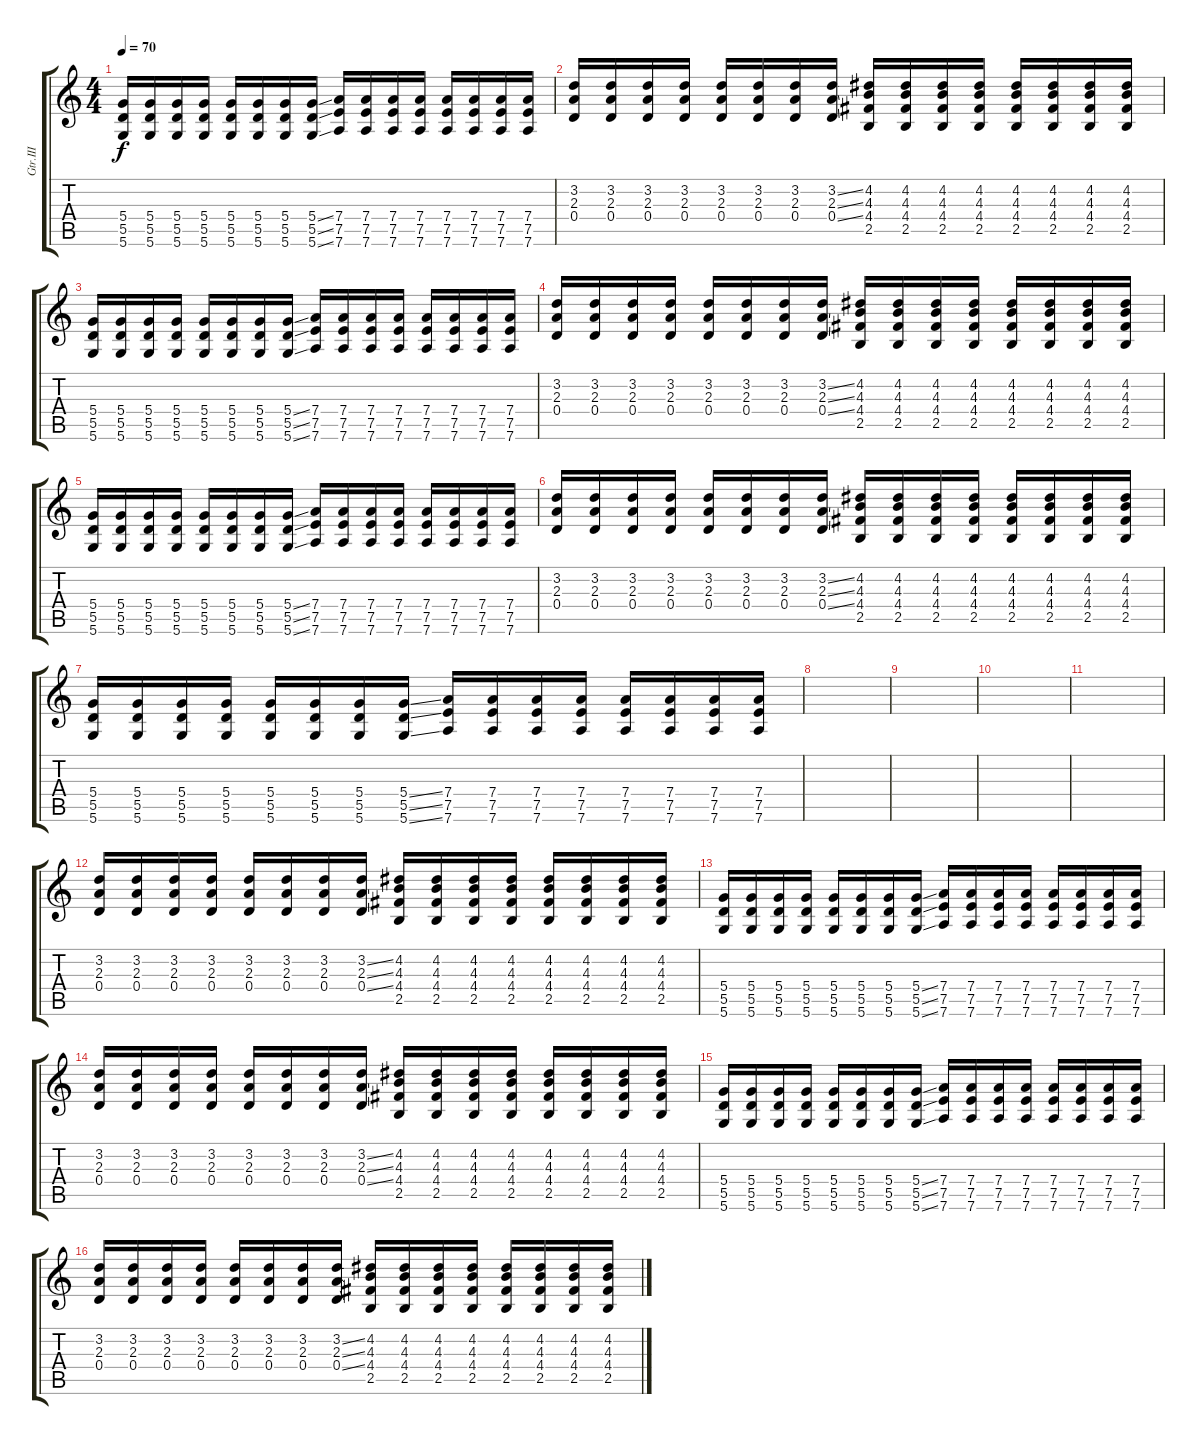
\track ("Gtr.III" "Gtr.III") {instrument overdrivenguitar}
\staff {score tabs}
\tuning (E4 B3 G3 D3 A2 D2) {hide}
\ts (4 4)
\tempo 70
\clef g2
\ks c
(5.4 5.5 5.6).16{dy f} (5.4 5.5 5.6).16 (5.4 5.5 5.6).16 (5.4 5.5 5.6).16 (5.4 5.5 5.6).16 (5.4 5.5 5.6).16 (5.4 5.5 5.6).16 (5.4{ss} 5.5{ss} 5.6{ss}).16 (7.4 7.5 7.6).16 (7.4 7.5 7.6).16 (7.4 7.5 7.6).16 (7.4 7.5 7.6).16 (7.4 7.5 7.6).16 (7.4 7.5 7.6).16 (7.4 7.5 7.6).16 (7.4 7.5 7.6).16 |
(3.2 2.3 0.4).16 (3.2 2.3 0.4).16 (3.2 2.3 0.4).16 (3.2 2.3 0.4).16 (3.2 2.3 0.4).16 (3.2 2.3 0.4).16 (3.2 2.3 0.4).16 (3.2{ss} 2.3{ss} 0.4{ss}).16 (4.2 4.3 4.4 2.5).16 (4.2 4.3 4.4 2.5).16 (4.2 4.3 4.4 2.5).16 (4.2 4.3 4.4 2.5).16 (4.2 4.3 4.4 2.5).16 (4.2 4.3 4.4 2.5).16 (4.2 4.3 4.4 2.5).16 (4.2 4.3 4.4 2.5).16 |
(5.4 5.5 5.6).16 (5.4 5.5 5.6).16 (5.4 5.5 5.6).16 (5.4 5.5 5.6).16 (5.4 5.5 5.6).16 (5.4 5.5 5.6).16 (5.4 5.5 5.6).16 (5.4{ss} 5.5{ss} 5.6{ss}).16 (7.4 7.5 7.6).16 (7.4 7.5 7.6).16 (7.4 7.5 7.6).16 (7.4 7.5 7.6).16 (7.4 7.5 7.6).16 (7.4 7.5 7.6).16 (7.4 7.5 7.6).16 (7.4 7.5 7.6).16 |
(3.2 2.3 0.4).16 (3.2 2.3 0.4).16 (3.2 2.3 0.4).16 (3.2 2.3 0.4).16 (3.2 2.3 0.4).16 (3.2 2.3 0.4).16 (3.2 2.3 0.4).16 (3.2{ss} 2.3{ss} 0.4{ss}).16 (4.2 4.3 4.4 2.5).16 (4.2 4.3 4.4 2.5).16 (4.2 4.3 4.4 2.5).16 (4.2 4.3 4.4 2.5).16 (4.2 4.3 4.4 2.5).16 (4.2 4.3 4.4 2.5).16 (4.2 4.3 4.4 2.5).16 (4.2 4.3 4.4 2.5).16 |
(5.4 5.5 5.6).16 (5.4 5.5 5.6).16 (5.4 5.5 5.6).16 (5.4 5.5 5.6).16 (5.4 5.5 5.6).16 (5.4 5.5 5.6).16 (5.4 5.5 5.6).16 (5.4{ss} 5.5{ss} 5.6{ss}).16 (7.4 7.5 7.6).16 (7.4 7.5 7.6).16 (7.4 7.5 7.6).16 (7.4 7.5 7.6).16 (7.4 7.5 7.6).16 (7.4 7.5 7.6).16 (7.4 7.5 7.6).16 (7.4 7.5 7.6).16 |
(3.2 2.3 0.4).16 (3.2 2.3 0.4).16 (3.2 2.3 0.4).16 (3.2 2.3 0.4).16 (3.2 2.3 0.4).16 (3.2 2.3 0.4).16 (3.2 2.3 0.4).16 (3.2{ss} 2.3{ss} 0.4{ss}).16 (4.2 4.3 4.4 2.5).16 (4.2 4.3 4.4 2.5).16 (4.2 4.3 4.4 2.5).16 (4.2 4.3 4.4 2.5).16 (4.2 4.3 4.4 2.5).16 (4.2 4.3 4.4 2.5).16 (4.2 4.3 4.4 2.5).16 (4.2 4.3 4.4 2.5).16 |
(5.4 5.5 5.6).16 (5.4 5.5 5.6).16 (5.4 5.5 5.6).16 (5.4 5.5 5.6).16 (5.4 5.5 5.6).16 (5.4 5.5 5.6).16 (5.4 5.5 5.6).16 (5.4{ss} 5.5{ss} 5.6{ss}).16 (7.4 7.5 7.6).16 (7.4 7.5 7.6).16 (7.4 7.5 7.6).16 (7.4 7.5 7.6).16 (7.4 7.5 7.6).16 (7.4 7.5 7.6).16 (7.4 7.5 7.6).16 (7.4 7.5 7.6).16 |
|
|
|
|
(3.2 2.3 0.4).16 (3.2 2.3 0.4).16 (3.2 2.3 0.4).16 (3.2 2.3 0.4).16 (3.2 2.3 0.4).16 (3.2 2.3 0.4).16 (3.2 2.3 0.4).16 (3.2{ss} 2.3{ss} 0.4{ss}).16 (4.2 4.3 4.4 2.5).16 (4.2 4.3 4.4 2.5).16 (4.2 4.3 4.4 2.5).16 (4.2 4.3 4.4 2.5).16 (4.2 4.3 4.4 2.5).16 (4.2 4.3 4.4 2.5).16 (4.2 4.3 4.4 2.5).16 (4.2 4.3 4.4 2.5).16 |
(5.4 5.5 5.6).16 (5.4 5.5 5.6).16 (5.4 5.5 5.6).16 (5.4 5.5 5.6).16 (5.4 5.5 5.6).16 (5.4 5.5 5.6).16 (5.4 5.5 5.6).16 (5.4{ss} 5.5{ss} 5.6{ss}).16 (7.4 7.5 7.6).16 (7.4 7.5 7.6).16 (7.4 7.5 7.6).16 (7.4 7.5 7.6).16 (7.4 7.5 7.6).16 (7.4 7.5 7.6).16 (7.4 7.5 7.6).16 (7.4 7.5 7.6).16 |
(3.2 2.3 0.4).16 (3.2 2.3 0.4).16 (3.2 2.3 0.4).16 (3.2 2.3 0.4).16 (3.2 2.3 0.4).16 (3.2 2.3 0.4).16 (3.2 2.3 0.4).16 (3.2{ss} 2.3{ss} 0.4{ss}).16 (4.2 4.3 4.4 2.5).16 (4.2 4.3 4.4 2.5).16 (4.2 4.3 4.4 2.5).16 (4.2 4.3 4.4 2.5).16 (4.2 4.3 4.4 2.5).16 (4.2 4.3 4.4 2.5).16 (4.2 4.3 4.4 2.5).16 (4.2 4.3 4.4 2.5).16 |
(5.4 5.5 5.6).16 (5.4 5.5 5.6).16 (5.4 5.5 5.6).16 (5.4 5.5 5.6).16 (5.4 5.5 5.6).16 (5.4 5.5 5.6).16 (5.4 5.5 5.6).16 (5.4{ss} 5.5{ss} 5.6{ss}).16 (7.4 7.5 7.6).16 (7.4 7.5 7.6).16 (7.4 7.5 7.6).16 (7.4 7.5 7.6).16 (7.4 7.5 7.6).16 (7.4 7.5 7.6).16 (7.4 7.5 7.6).16 (7.4 7.5 7.6).16 |
(3.2 2.3 0.4).16 (3.2 2.3 0.4).16 (3.2 2.3 0.4).16 (3.2 2.3 0.4).16 (3.2 2.3 0.4).16 (3.2 2.3 0.4).16 (3.2 2.3 0.4).16 (3.2{ss} 2.3{ss} 0.4{ss}).16 (4.2 4.3 4.4 2.5).16 (4.2 4.3 4.4 2.5).16 (4.2 4.3 4.4 2.5).16 (4.2 4.3 4.4 2.5).16 (4.2 4.3 4.4 2.5).16 (4.2 4.3 4.4 2.5).16 (4.2 4.3 4.4 2.5).16 (4.2 4.3 4.4 2.5).16
